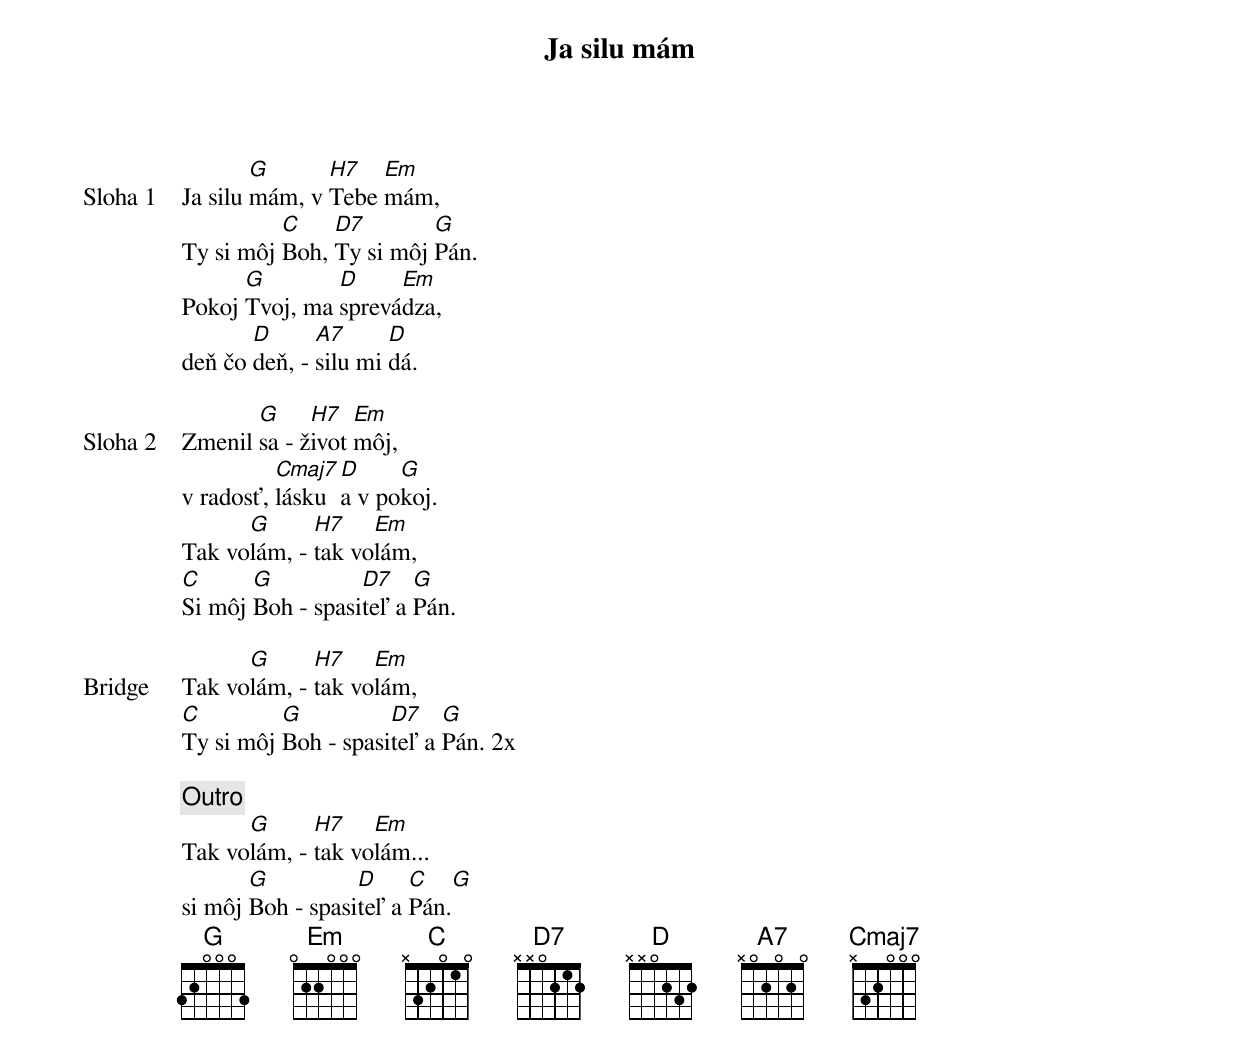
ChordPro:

{title: Ja silu mám}

{sov: Sloha 1}
Ja silu [G]mám, v [H7]Tebe [Em]mám,
Ty si môj [C]Boh, [D7]Ty si môj [G]Pán.
Pokoj [G]Tvoj, ma [D]sprevá[Em]dza,
deň čo [D]deň, - [A7]silu mi [D]dá.
{eov}

{sov: Sloha 2}
Zmenil [G]sa - ž[H7]ivot [Em]môj,
v radosť, [Cmaj7]lásku [D]a v po[G]koj.
Tak vo[G]lám, - [H7]tak vo[Em]lám,
[C]Si môj [G]Boh - spasi[D7]teľ a [G]Pán.
{eov}

{sob: Bridge}
Tak vo[G]lám, - [H7]tak vo[Em]lám,
[C]Ty si môj [G]Boh - spasi[D7]teľ a [G]Pán. 2x
{eob}

{comment: Outro}
Tak vo[G]lám, - [H7]tak vo[Em]lám...
si môj [G]Boh - spasi[D]teľ a [C]Pán.[G]
